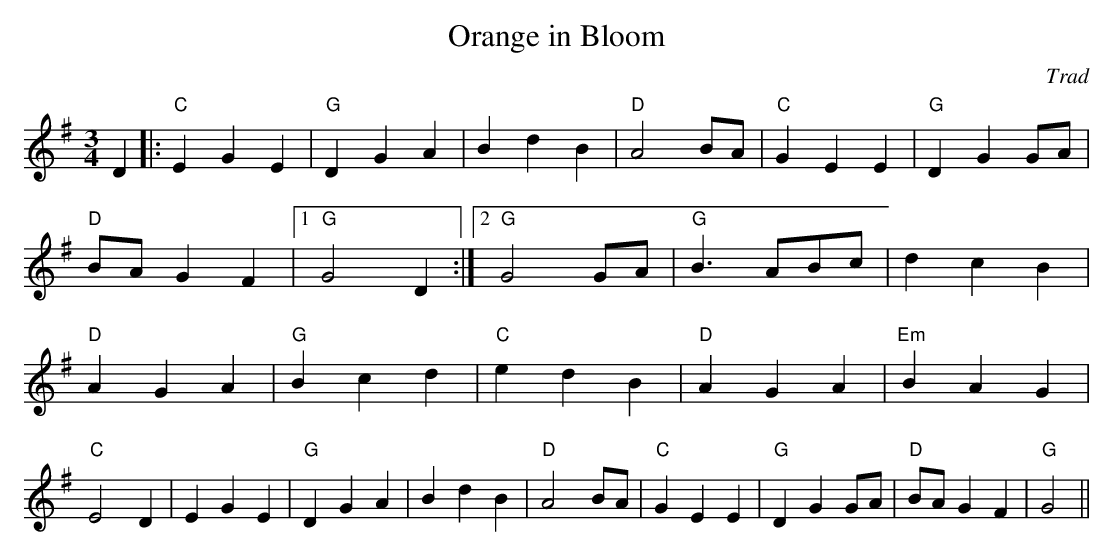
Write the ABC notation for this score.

X:1
T:Orange in Bloom
C:Trad
M:3/4
L:1/4
E:8
K:G
D|:"C"EGE|"G"DGA|BdB|"D"A2 B/A/|\
"C"GEE|"G"DG G/A/|"D"B/A/ GF|1 "G"G2 D:|2 "G"G2 G/A/|\
"G"B3/2 A/B/c/|dcB|"D"AGA|"G"Bcd|\
"C"edB|"D"AGA|"Em"BAG|"C"E2 D|\
EGE|"G"DGA|BdB|"D"A2 B/A/|\
"C"GEE|"G"DG G/A/|"D"B/A/ GF|"G"G2||**
